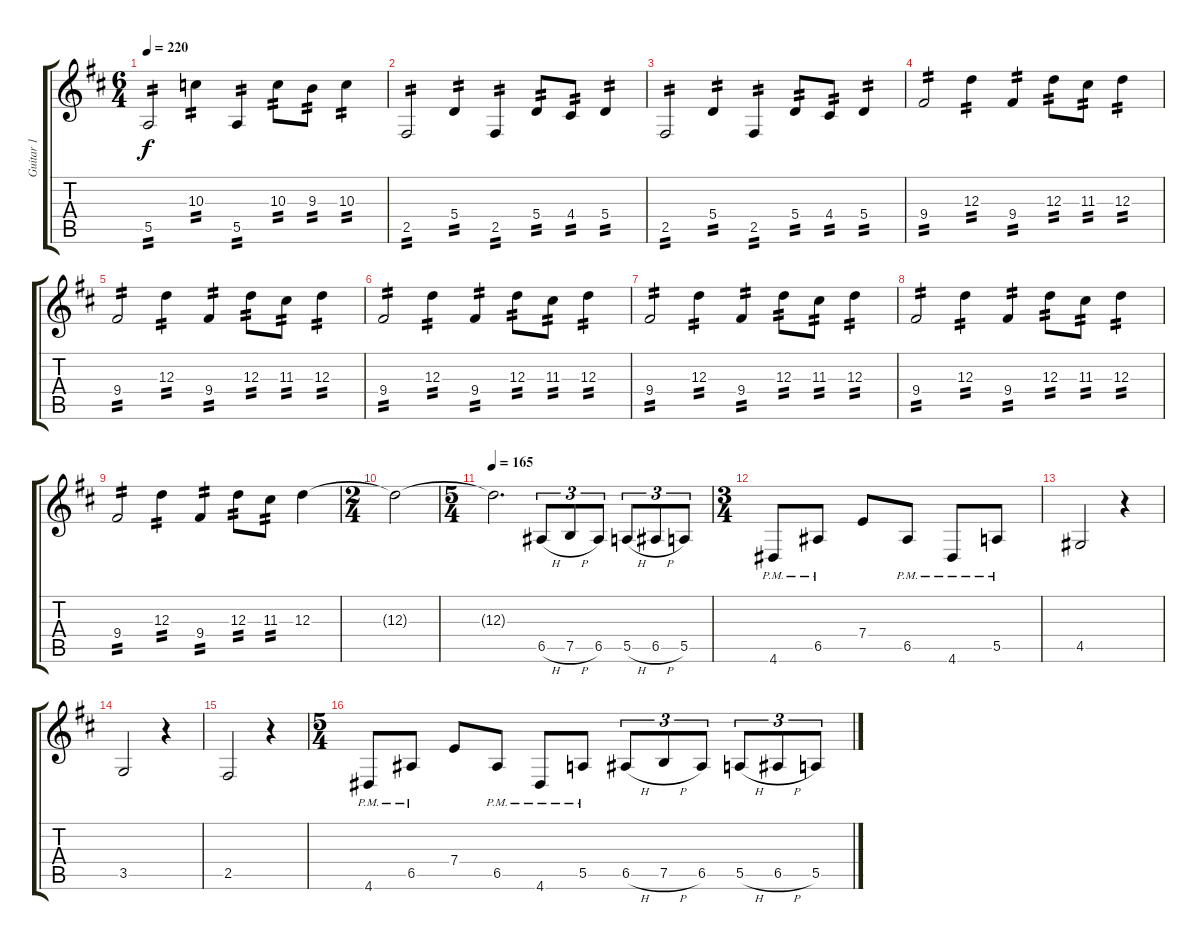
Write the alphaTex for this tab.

\track ("Guitar 1" "Guitar 1") {instrument distortionguitar}
\staff {score tabs}
\tuning (B3 Gb3 D3 A2 E2 B1) {hide}
\ts (6 4)
\tempo 220
\clef g2
\ks bminor
5.5.2{tp 2 dy f} 10.3.4{tp 2} 5.5.4{tp 2} 10.3.8{tp 2} 9.3.8{tp 2} 10.3.4{tp 2} |
2.5.2{tp 2} 5.4.4{tp 2} 2.5.4{tp 2} 5.4.8{tp 2} 4.4.8{tp 2} 5.4.4{tp 2} |
2.5.2{tp 2} 5.4.4{tp 2} 2.5.4{tp 2} 5.4.8{tp 2} 4.4.8{tp 2} 5.4.4{tp 2} |
9.4.2{tp 2} 12.3.4{tp 2} 9.4.4{tp 2} 12.3.8{tp 2} 11.3.8{tp 2} 12.3.4{tp 2} |
9.4.2{tp 2} 12.3.4{tp 2} 9.4.4{tp 2} 12.3.8{tp 2} 11.3.8{tp 2} 12.3.4{tp 2} |
9.4.2{tp 2} 12.3.4{tp 2} 9.4.4{tp 2} 12.3.8{tp 2} 11.3.8{tp 2} 12.3.4{tp 2} |
9.4.2{tp 2} 12.3.4{tp 2} 9.4.4{tp 2} 12.3.8{tp 2} 11.3.8{tp 2} 12.3.4{tp 2} |
9.4.2{tp 2} 12.3.4{tp 2} 9.4.4{tp 2} 12.3.8{tp 2} 11.3.8{tp 2} 12.3.4{tp 2} |
9.4.2{tp 2} 12.3.4{tp 2} 9.4.4{tp 2} 12.3.8{tp 2} 11.3.8{tp 2} 12.3.4 |
\ts (2 4)
12.3{t}.2 |
\ts (5 4)
\tempo 165
12.3{t}.2{d} 6.5{h}.8{tu (3 2)} 7.5{h}.8{tu (3 2)} 6.5.8{tu (3 2)} 5.5{h}.8{tu (3 2)} 6.5{h}.8{tu (3 2)} 5.5.8{tu (3 2)} |
\ts (3 4)
4.6{pm}.8 6.5{pm}.8 7.4.8 6.5{pm}.8 4.6{pm}.8 5.5{pm}.8 |
4.5.2 r.4 |
3.5.2 r.4 |
2.5.2 r.4 |
\ts (5 4)
4.6{pm}.8 6.5{pm}.8 7.4.8 6.5{pm}.8 4.6{pm}.8 5.5{pm}.8 6.5{h}.8{tu (3 2)} 7.5{h}.8{tu (3 2)} 6.5.8{tu (3 2)} 5.5{h}.8{tu (3 2)} 6.5{h}.8{tu (3 2)} 5.5.8{tu (3 2)}
